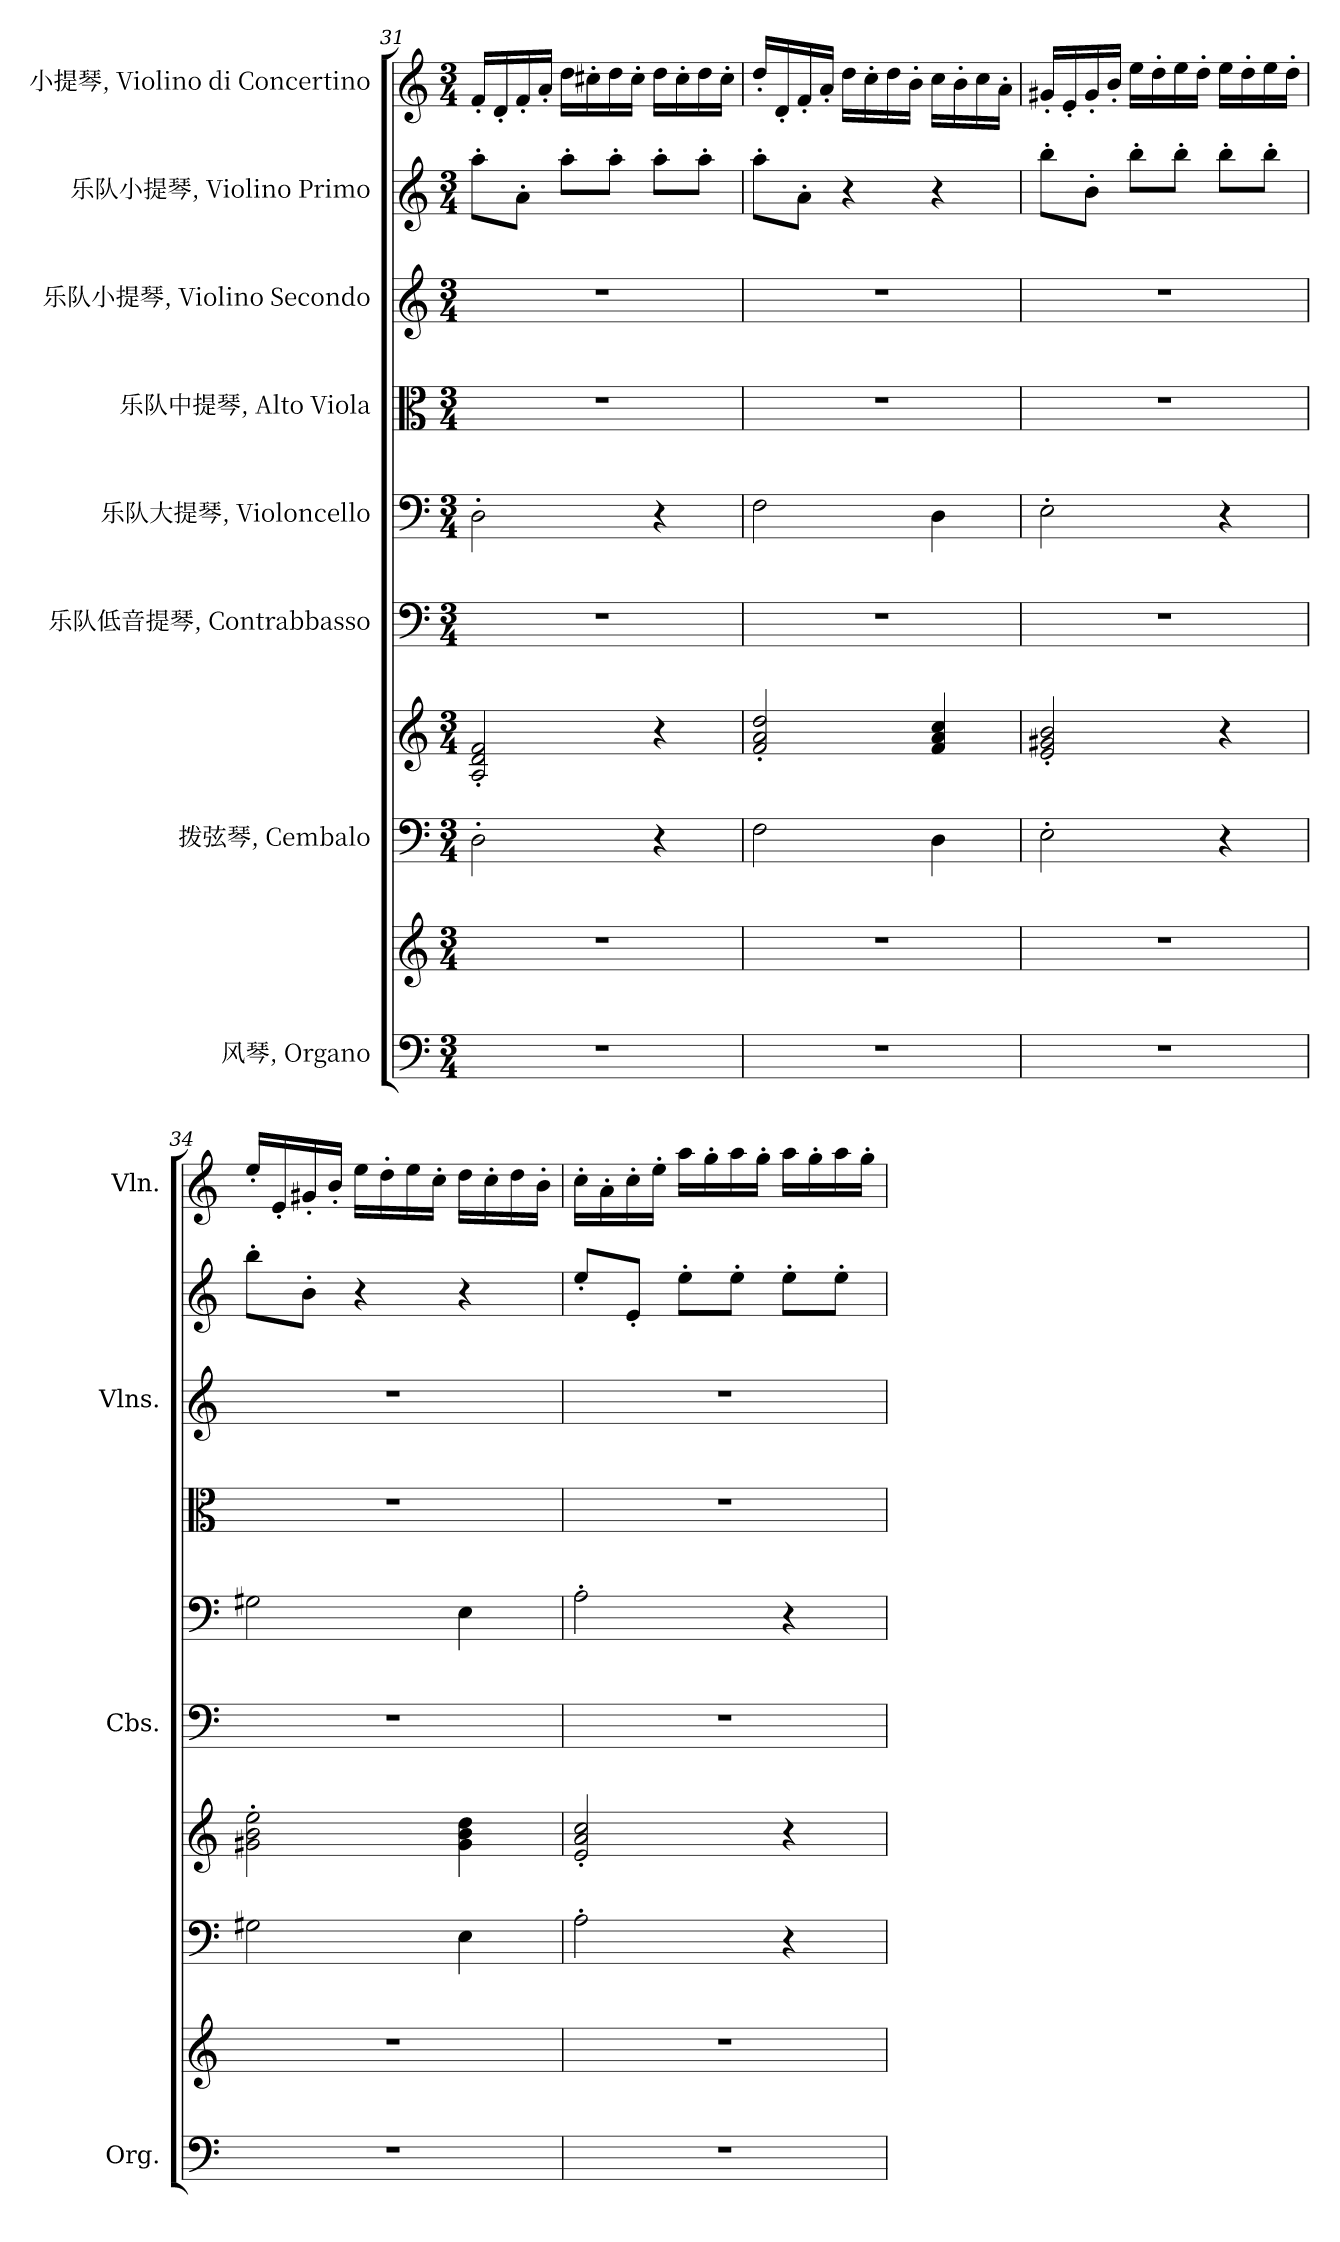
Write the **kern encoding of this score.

**kern	**kern	**kern	**kern	**kern	**kern	**kern	**kern	**kern	**kern
*part8	*part8	*part7	*part7	*part6	*part5	*part4	*part3	*part2	*part1
*staff10	*staff9	*staff8	*staff7	*staff6	*staff5	*staff4	*staff3	*staff2	*staff1
*I"风琴, Organo	*	*I"拨弦琴, Cembalo	*	*I"乐队低音提琴, Contrabbasso	*I"乐队大提琴, Violoncello	*I"乐队中提琴, Alto Viola	*I"乐队小提琴, Violino Secondo	*I"乐队小提琴, Violino Primo	*I"小提琴, Violino di Concertino
*I'Org.	*	*	*	*I'Cbs.	*	*	*I'Vlns.	*	*I'Vln.
!!LO:PB:g=z
*clefF4	*clefG2	*clefF4	*clefG2	*clefF4	*clefF4	*clefC3	*clefG2	*clefG2	*clefG2
*	*	*	*	*ITrd7c12	*	*	*	*	*
*k[]	*k[]	*k[]	*k[]	*k[]	*k[]	*k[]	*k[]	*k[]	*k[]
*M3/4	*M3/4	*M3/4	*M3/4	*M3/4	*M3/4	*M3/4	*M3/4	*M3/4	*M3/4
=31	=31	=31	=31	=31	=31	=31	=31	=31	=31
2.r	2.r	2D'\	2A/' 2d/' 2f/'	2.r	2D'\	2.r	2.r	8aa'\L	16f'/LL
.	.	.	.	.	.	.	.	.	16d'/
.	.	.	.	.	.	.	.	8a'\J	16f'/
.	.	.	.	.	.	.	.	.	16a'/JJ
.	.	.	.	.	.	.	.	8aa'\L	16dd\LL
.	.	.	.	.	.	.	.	.	16cc#X'\
.	.	.	.	.	.	.	.	8aa'\J	16dd\
.	.	.	.	.	.	.	.	.	16cc#'\JJ
.	.	4r	4r	.	4r	.	.	8aa'\L	16dd\LL
.	.	.	.	.	.	.	.	.	16cc#'\
.	.	.	.	.	.	.	.	8aa'\J	16dd\
.	.	.	.	.	.	.	.	.	16cc#'\JJ
=32	=32	=32	=32	=32	=32	=32	=32	=32	=32
2.r	2.r	2F\	2f/' 2a/' 2dd/'	2.r	2F\	2.r	2.r	8aa'\L	16dd'/LL
.	.	.	.	.	.	.	.	.	16d'/
.	.	.	.	.	.	.	.	8a'\J	16f'/
.	.	.	.	.	.	.	.	.	16a'/JJ
.	.	.	.	.	.	.	.	4r	16dd\LL
.	.	.	.	.	.	.	.	.	16cc'\
.	.	.	.	.	.	.	.	.	16dd\
.	.	.	.	.	.	.	.	.	16b'\JJ
.	.	4D\	4f/ 4a/ 4cc/	.	4D\	.	.	4r	16cc\LL
.	.	.	.	.	.	.	.	.	16b'\
.	.	.	.	.	.	.	.	.	16cc\
.	.	.	.	.	.	.	.	.	16a'\JJ
=33	=33	=33	=33	=33	=33	=33	=33	=33	=33
2.r	2.r	2E'\	2e/' 2g#X/' 2b/'	2.r	2E'\	2.r	2.r	8bb'\L	16g#X'/LL
.	.	.	.	.	.	.	.	.	16e'/
.	.	.	.	.	.	.	.	8b'\J	16g#'/
.	.	.	.	.	.	.	.	.	16b'/JJ
.	.	.	.	.	.	.	.	8bb'\L	16ee\LL
.	.	.	.	.	.	.	.	.	16dd'\
.	.	.	.	.	.	.	.	8bb'\J	16ee\
.	.	.	.	.	.	.	.	.	16dd'\JJ
.	.	4r	4r	.	4r	.	.	8bb'\L	16ee\LL
.	.	.	.	.	.	.	.	.	16dd'\
.	.	.	.	.	.	.	.	8bb'\J	16ee\
.	.	.	.	.	.	.	.	.	16dd'\JJ
!!LO:PB:g=z
=34	=34	=34	=34	=34	=34	=34	=34	=34	=34
2.r	2.r	2G#X\	2g#X\' 2b\' 2ee\'	2.r	2G#X\	2.r	2.r	8bb'\L	16ee'/LL
.	.	.	.	.	.	.	.	.	16e'/
.	.	.	.	.	.	.	.	8b'\J	16g#X'/
.	.	.	.	.	.	.	.	.	16b'/JJ
.	.	.	.	.	.	.	.	4r	16ee\LL
.	.	.	.	.	.	.	.	.	16dd'\
.	.	.	.	.	.	.	.	.	16ee\
.	.	.	.	.	.	.	.	.	16cc'\JJ
.	.	4E\	4g#\ 4b\ 4dd\	.	4E\	.	.	4r	16dd\LL
.	.	.	.	.	.	.	.	.	16cc'\
.	.	.	.	.	.	.	.	.	16dd\
.	.	.	.	.	.	.	.	.	16b'\JJ
=35	=35	=35	=35	=35	=35	=35	=35	=35	=35
2.r	2.r	2A'\	2e/' 2a/' 2cc/'	2.r	2A'\	2.r	2.r	8ee'/L	16cc'\LL
.	.	.	.	.	.	.	.	.	16a'\
.	.	.	.	.	.	.	.	8e'/J	16cc'\
.	.	.	.	.	.	.	.	.	16ee'\JJ
.	.	.	.	.	.	.	.	8ee'\L	16aa\LL
.	.	.	.	.	.	.	.	.	16gg'\
.	.	.	.	.	.	.	.	8ee'\J	16aa\
.	.	.	.	.	.	.	.	.	16gg'\JJ
.	.	4r	4r	.	4r	.	.	8ee'\L	16aa\LL
.	.	.	.	.	.	.	.	.	16gg'\
.	.	.	.	.	.	.	.	8ee'\J	16aa\
.	.	.	.	.	.	.	.	.	16gg'\JJ
=	=	=	=	=	=	=	=	=	=
*-	*-	*-	*-	*-	*-	*-	*-	*-	*-
